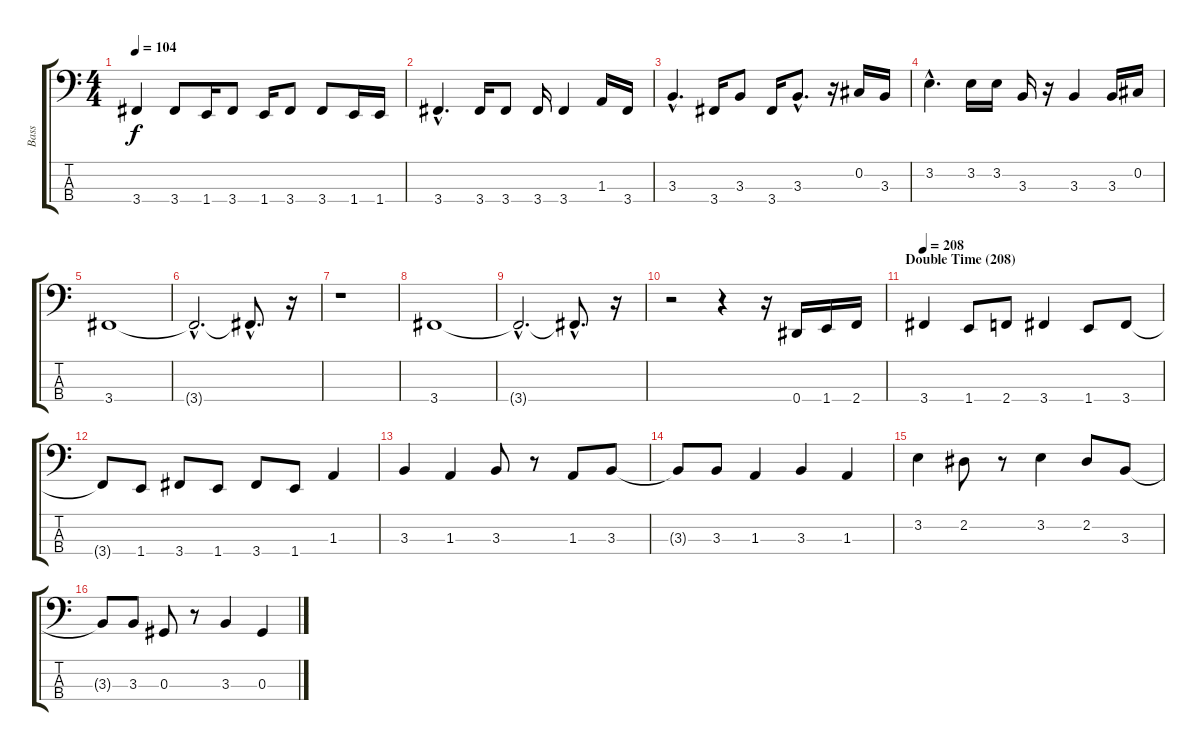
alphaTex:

\track ("Bass" "Bass") {instrument electricbasspick}
\staff {score tabs}
\tuning (Gb2 Db2 Ab1 Eb1) {hide}
\ts (4 4)
\tempo 104
\clef f4
\ks c
3.4.4{dy f} 3.4.8 1.4.16 3.4.8 1.4.16 3.4.8 3.4.8 1.4.16 1.4.16 |
3.4{hac}.4{d} 3.4.16 3.4.8 3.4.16 3.4.4 1.3.16 3.4.16 |
3.3{hac}.4{d} 3.4.16 3.3.8 3.4.16 3.3{hac}.8{d} r.16 0.2.16 3.3.16 |
3.2{hac}.4{d} 3.2.16 3.2.16 3.3.16 r.16 3.3.4 3.3.16 0.2.16 |
3.4.1 |
3.4{hac t}.2{d} 3.4{hac t}.8{d} r.16 |
r.1 |
3.4.1 |
3.4{hac t}.2{d} 3.4{hac t}.8{d} r.16 |
r.2 r.4 r.16 0.4.16 1.4.16 2.4.16 |
\section ("" "Double Time (208)")
\tempo 208
3.4.4 1.4.8 2.4.8 3.4.4 1.4.8 3.4.8 |
3.4{t}.8 1.4.8 3.4.8 1.4.8 3.4.8 1.4.8 1.3.4 |
3.3.4 1.3.4 3.3.8 r.8 1.3.8 3.3.8 |
3.3{t}.8 3.3.8 1.3.4 3.3.4 1.3.4 |
3.2.4 2.2.8 r.8 3.2.4 2.2.8 3.3.8 |
3.3{t}.8 3.3.8 0.3.8 r.8 3.3.4 0.3.4
